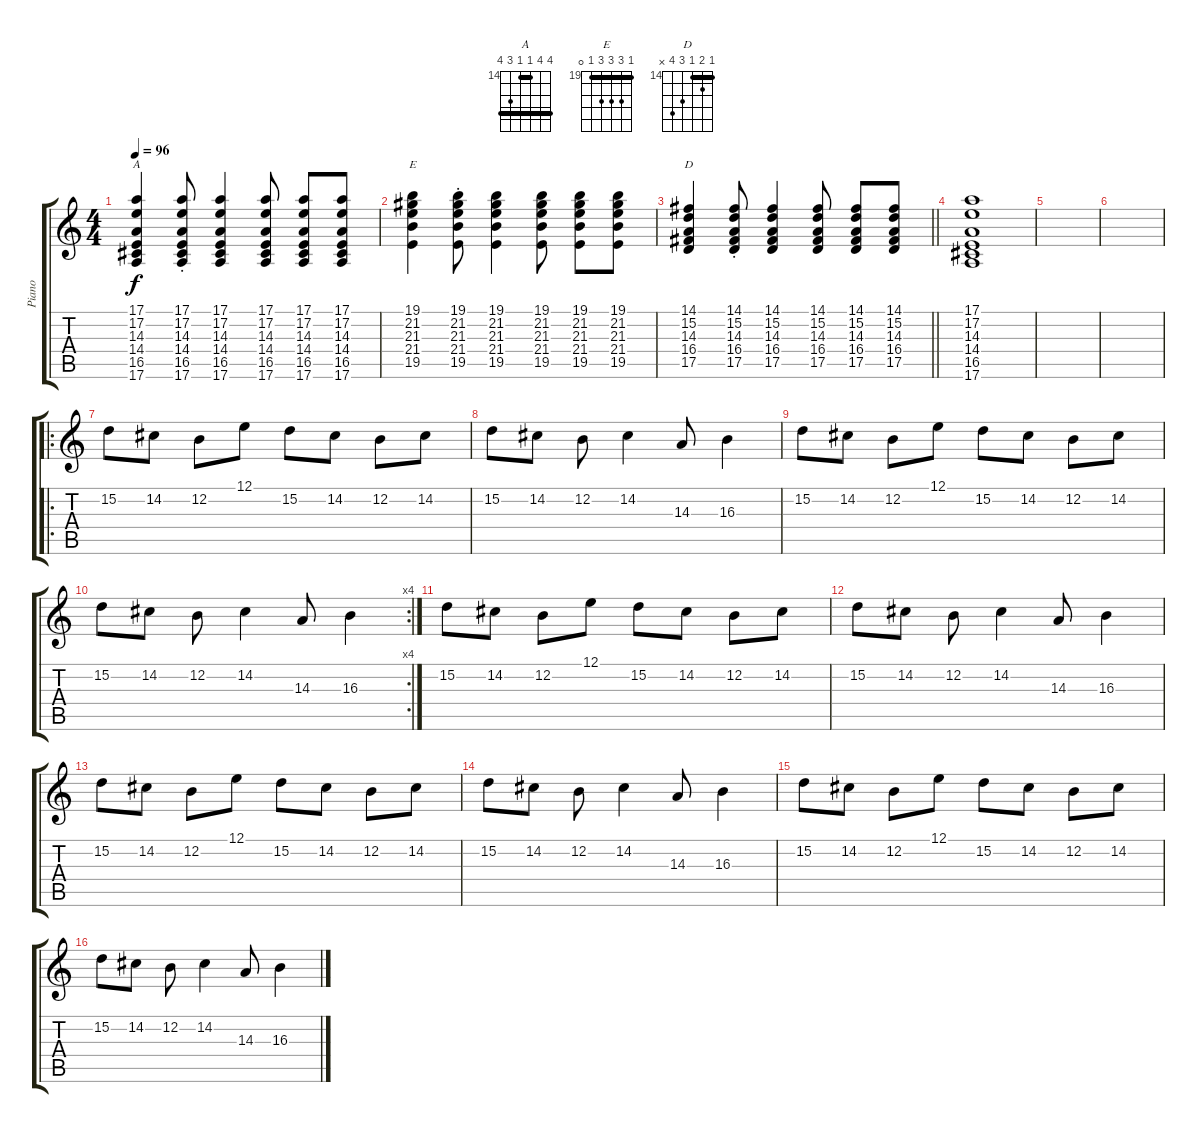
\track ("Piano" "Piano") {instrument brightacousticpiano}
\staff {score tabs}
\tuning (E4 B3 G3 D3 A2 E2) {hide}
\chord ("A" 17 17 14 14 16 17) {firstfret 14 barre (14 17)}
\chord ("E" 19 21 21 21 19 0) {firstfret 19 barre 19}
\chord ("D" 14 15 14 16 17 x) {firstfret 14 barre 14}
\ts (4 4)
\tempo 96
\clef g2
\ks c
(17.1 17.2 14.3 14.4 16.5 17.6).4{ch "A" dy f} (17.1{st} 17.2{st} 14.3{st} 14.4{st} 16.5{st} 17.6{st}).8 (17.1 17.2 14.3 14.4 16.5 17.6).4 (17.1 17.2 14.3 14.4 16.5 17.6).8 (17.1 17.2 14.3 14.4 16.5 17.6).8 (17.1 17.2 14.3 14.4 16.5 17.6).8 |
(19.1 21.2 21.3 21.4 19.5).4{ch "E"} (19.1{st} 21.2{st} 21.3{st} 21.4{st} 19.5{st}).8 (19.1 21.2 21.3 21.4 19.5).4 (19.1 21.2 21.3 21.4 19.5).8 (19.1 21.2 21.3 21.4 19.5).8 (19.1 21.2 21.3 21.4 19.5).8 |
\barLineRight lightlight
(14.1 15.2 14.3 16.4 17.5).4{ch "D"} (14.1{st} 15.2{st} 14.3{st} 16.4{st} 17.5{st}).8 (14.1 15.2 14.3 16.4 17.5).4 (14.1 15.2 14.3 16.4 17.5).8 (14.1 15.2 14.3 16.4 17.5).8 (14.1 15.2 14.3 16.4 17.5).8 |
(17.1 17.2 14.3 14.4 16.5 17.6).1 |
|
|
\ro
15.2.8{volume 13} 14.2.8 12.2.8 12.1.8 15.2.8 14.2.8 12.2.8 14.2.8 |
15.2.8 14.2.8 12.2.8 14.2.4 14.3.8 16.3.4 |
15.2.8 14.2.8 12.2.8 12.1.8 15.2.8 14.2.8 12.2.8 14.2.8 |
\rc 4
15.2.8 14.2.8 12.2.8 14.2.4 14.3.8 16.3.4 |
15.2.8 14.2.8 12.2.8 12.1.8 15.2.8 14.2.8 12.2.8 14.2.8 |
15.2.8 14.2.8 12.2.8 14.2.4 14.3.8 16.3.4 |
15.2.8 14.2.8 12.2.8 12.1.8 15.2.8 14.2.8 12.2.8 14.2.8 |
15.2.8 14.2.8 12.2.8 14.2.4 14.3.8 16.3.4 |
15.2.8 14.2.8 12.2.8 12.1.8 15.2.8 14.2.8 12.2.8 14.2.8 |
15.2.8 14.2.8 12.2.8 14.2.4 14.3.8 16.3.4
